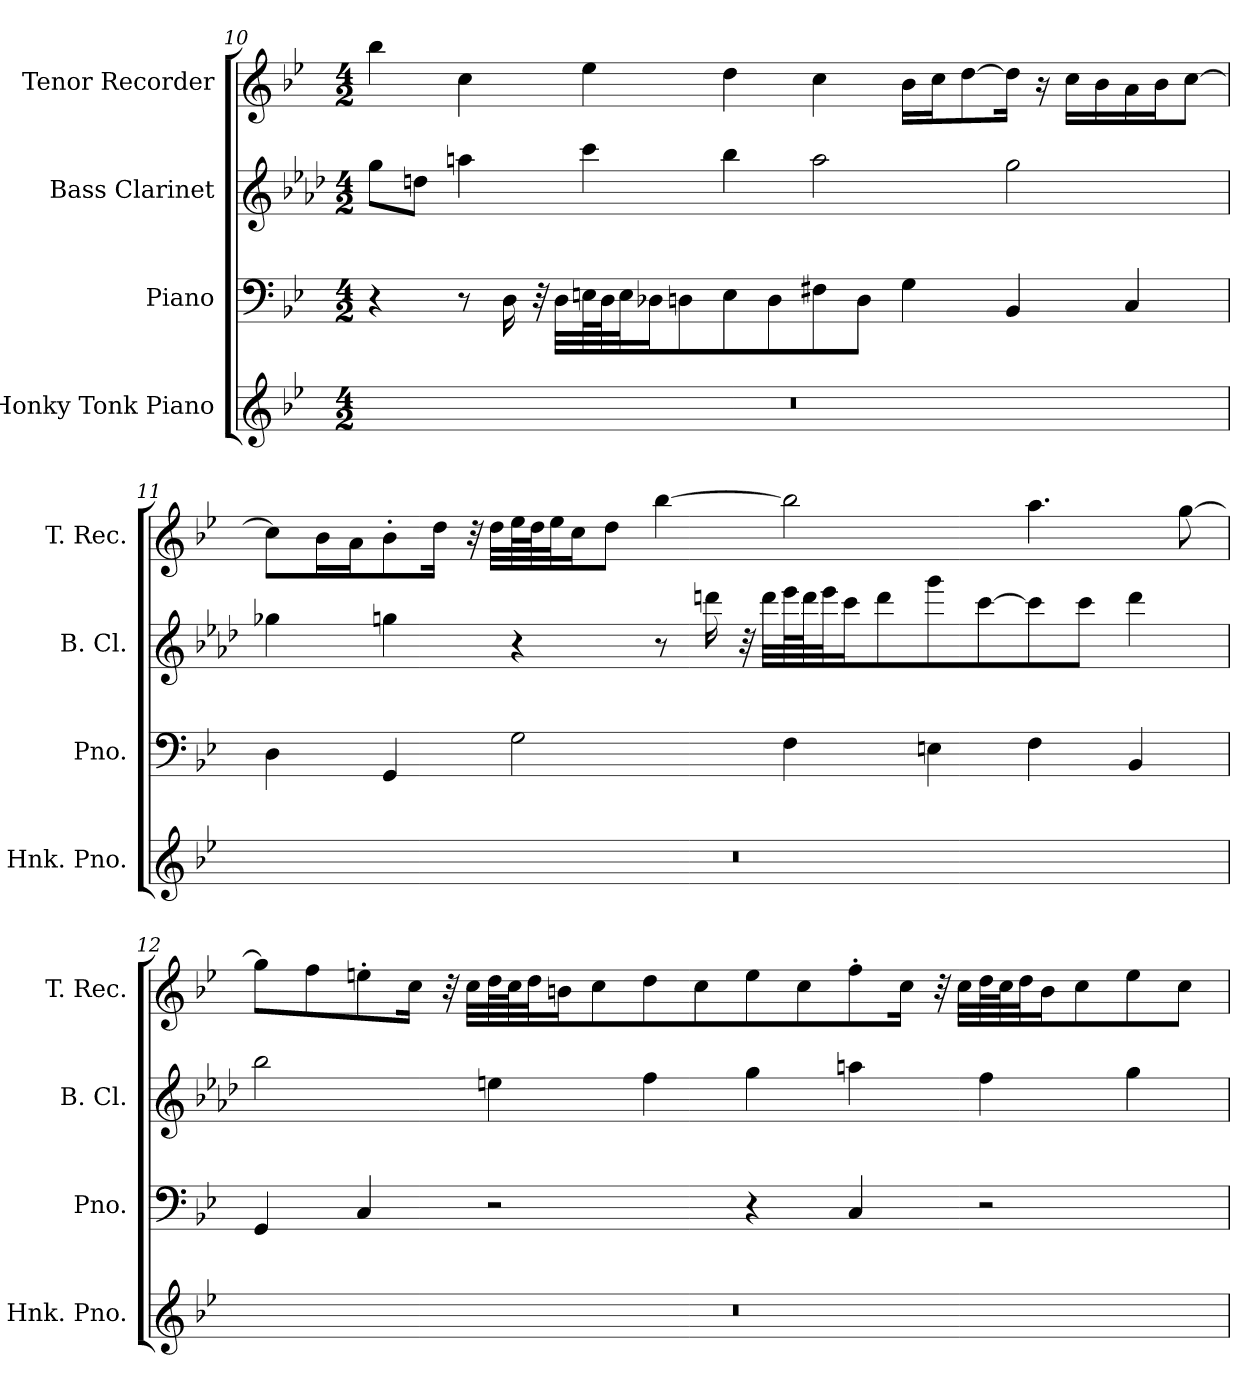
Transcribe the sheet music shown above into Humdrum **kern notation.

**kern	**kern	**kern	**kern
*part4	*part3	*part2	*part1
*staff4	*staff3	*staff2	*staff1
*I"Honky Tonk Piano	*I"Piano	*I"Bass Clarinet	*I"Tenor Recorder
*I'Hnk. Pno.	*I'Pno.	*I'B. Cl.	*I'T. Rec.
!!LO:PB:g=z
*clefG2	*clefF4	*clefG2	*clefG2
*	*	*ITrd8c14	*
*k[b-e-]	*k[b-e-]	*k[b-e-a-d-]	*k[b-e-]
*M4/2	*M4/2	*M4/2	*M4/2
=10	=10	=10	=10
0r	4r	8g\L	4bb-\
.	.	8dn\J	.
.	8r	4an\	4cc\
.	16D\	.	.
.	32r	.	.
.	32D\LLL	.	.
.	64En\L	4cc\	4ee-\
.	64D\J	.	.
.	32E\J	.	.
.	16D-X\J	.	.
.	8Dn\	.	.
.	8E\	4b-\	4dd\
.	8D\	.	.
.	8F#X\	2a\	4cc\
.	8D\J	.	.
.	4G\	.	16b-\LL
.	.	.	16cc\J
.	.	.	[8dd\
.	4BB-/	2g\	16dd\Jk]
.	.	.	16r
.	.	.	16cc\LL
.	.	.	16b-\
.	4C/	.	16a\
.	.	.	16b-\J
.	.	.	[8cc\J
!!LO:LB:g=z
=11	=11	=11	=11
0r	4D\	4g-X\	8cc\L]
.	.	.	16b-\L
.	.	.	16a\J
.	4GG/	4gn\	8b-'\
.	.	.	16dd\Jk
.	.	.	32r
.	.	.	32dd\LLL
.	2G\	4r	64ee-\L
.	.	.	64dd\J
.	.	.	32ee-\J
.	.	.	16cc\J
.	.	.	8dd\J
.	.	8r	[4bb-\
.	.	16ddn\	.
.	.	32r	.
.	.	32dd\LLL	.
.	4F\	64ee-\L	2bb-\]
.	.	64dd\J	.
.	.	32ee-\J	.
.	.	16cc\J	.
.	.	8dd\	.
.	4En\	8gg\	.
.	.	[8cc\	.
.	4F\	8cc\]	4.aa\
.	.	8cc\J	.
.	4BB-/	4dd\	.
.	.	.	[8gg\
!!LO:LB:g=z
=12	=12	=12	=12
0r	4GG/	2b-\	8gg\L]
.	.	.	8ff\
.	4C/	.	8een'\
.	.	.	16cc\Jk
.	.	.	32r
.	.	.	32cc\LLL
.	2r	4en\	64dd\L
.	.	.	64cc\J
.	.	.	32dd\J
.	.	.	16bn\J
.	.	.	8cc\
.	.	4f\	8dd\
.	.	.	8cc\
.	4r	4g\	8ee\
.	.	.	8cc\
.	4C/	4an\	8ff'\
.	.	.	16cc\Jk
.	.	.	32r
.	.	.	32cc\LLL
.	2r	4f\	64dd\L
.	.	.	64cc\J
.	.	.	32dd\J
.	.	.	16b\J
.	.	.	8cc\
.	.	4g\	8ee\
.	.	.	8cc\J
=	=	=	=
*-	*-	*-	*-
